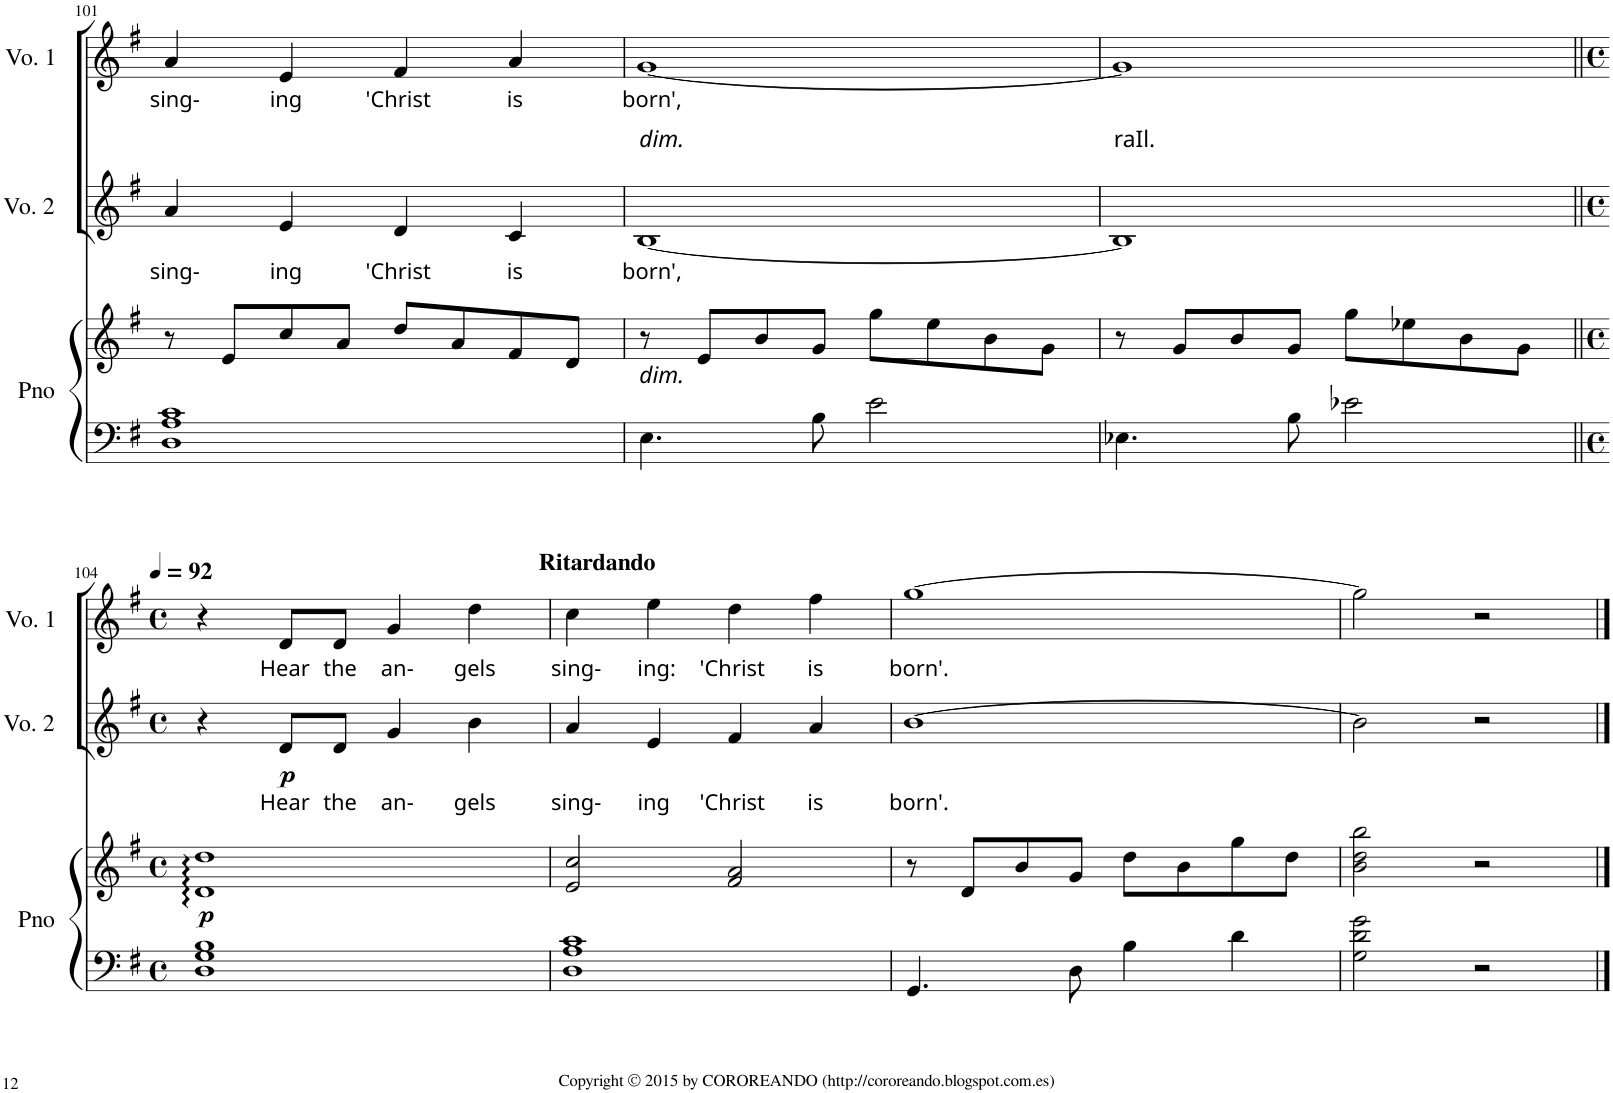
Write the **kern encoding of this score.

**kern	**kern	**dynam	**kern	**text	**dynam	**kern	**text
*part3	*part3	*part3	*part2	*part2	*part2	*part1	*part1
*staff4	*staff3	*staff3/4	*staff2	*staff2	*staff2	*staff1	*staff1
*I"Piano or Harp	*	*	*I"Voz 2	*	*	*I"Voz 1	*
*I'Pno	*	*	*I'Vo. 2	*	*	*I'Vo. 1	*
!!LO:PB:g=z
*clefF4	*clefG2	*	*clefG2	*	*	*clefG2	*
*k[f#]	*k[f#]	*	*k[f#]	*	*	*k[f#]	*
*G:	*G:	*	*G:	*	*	*G:	*
*M2/2	*M2/2	*	*M2/2	*	*	*M2/2	*
*met(c|)	*met(c|)	*	*met(c|)	*	*	*met(c|)	*
=101	=101	=101	=101	=101	=101	=101	=101
!	!	!	!	!LO:LY:b	!	!	!LO:LY:b
1D 1A 1c	8r	.	4a/	sing-	.	4a/	sing-
.	8e/L	.	.	.	.	.	.
!	!	!	!	!LO:LY:b	!	!	!LO:LY:b
.	8cc/	.	4e/	ing	.	4e/	ing
.	8a/J	.	.	.	.	.	.
!	!	!	!	!LO:LY:b	!	!	!LO:LY:b
.	8dd/L	.	4d/	'Christ	.	4f#/	'Christ
.	8a/	.	.	.	.	.	.
!	!	!	!	!LO:LY:b	!	!	!LO:LY:b
.	8f#/	.	4c/	is	.	4a/	is
.	8d/J	.	.	.	.	.	.
=102	=102	=102	=102	=102	=102	=102	=102
!	!	!	!LO:TX:a:i:t=dim.	!	!	!	!
!LO:TX:a:i:t=dim.	!	!	!	!	!	!	!
!	!	!	!	!LO:LY:b	!	!	!LO:LY:b
4.E\	8r	.	[1B	born',	.	[1g	born',
.	8e/L	.	.	.	.	.	.
.	8b/	.	.	.	.	.	.
8B\	8g/J	.	.	.	.	.	.
2e\	8gg\L	.	.	.	.	.	.
.	8ee\	.	.	.	.	.	.
.	8b\	.	.	.	.	.	.
.	8g\J	.	.	.	.	.	.
=103	=103	=103	=103	=103	=103	=103	=103
!	!	!	!LO:TX:a:t=raIl.	!	!	!	!
4.E-X\	8r	.	1B]	.	.	1g]	.
.	8g/L	.	.	.	.	.	.
.	8b/	.	.	.	.	.	.
8B\	8g/J	.	.	.	.	.	.
2e-X\	8gg\L	.	.	.	.	.	.
.	8ee-X\	.	.	.	.	.	.
.	8b\	.	.	.	.	.	.
.	8g\J	.	.	.	.	.	.
!!LO:LB:g=z
=104||	=104||	=104||	=104||	=104||	=104||	=104||	=104||
*M4/4	*M4/4	*	*M4/4	*	*	*M4/4	*
*met(c)	*met(c)	*	*met(c)	*	*	*met(c)	*
*	*	*	*	*	*	*MM92	*
*	*	*	*^	*	*	*	*
!	!	!LO:DY:b	!	!	!	!	!	!
1D 1G 1B	1d 1dd	p	4r	4ryy	.	.	4r	.
!	!	!	!	!	!LO:LY:b	!LO:DY:b	!	!LO:LY:b
.	.	.	8d/L	2.ryy	Hear	p	8d/L	Hear
!	!	!	!	!	!LO:LY:b	!	!	!LO:LY:b
.	.	.	8d/J	.	the	.	8d/J	the
!	!	!	!	!	!LO:LY:b	!	!	!LO:LY:b
.	.	.	4g/	.	an-	.	4g/	an-
!	!	!	!	!	!LO:LY:b	!	!	!LO:LY:b
.	.	.	4b\	.	gels	.	4dd\	gels
*	*	*	*v	*v	*	*	*	*
=105	=105	=105	=105	=105	=105	=105	=105
!	!	!	!	!	!	!LO:TX:a:B:t=Ritardando	!
!	!	!	!	!LO:LY:b	!	!	!LO:LY:b
1D 1A 1c	2e/ 2cc/	.	4a/	sing-	.	4cc\	sing-
!	!	!	!	!LO:LY:b	!	!	!LO:LY:b
.	.	.	4e/	ing	.	4ee\	ing:
!	!	!	!	!LO:LY:b	!	!	!LO:LY:b
.	2f#/ 2a/	.	4f#/	'Christ	.	4dd\	'Christ
!	!	!	!	!LO:LY:b	!	!	!LO:LY:b
.	.	.	4a/	is	.	4ff#\	is
=106	=106	=106	=106	=106	=106	=106	=106
!	!	!	!	!LO:LY:b	!	!	!LO:LY:b
4.GG/	8r	.	[1b	born'.	.	[1gg	born'.
.	8d/L	.	.	.	.	.	.
.	8b/	.	.	.	.	.	.
8D\	8g/J	.	.	.	.	.	.
4B\	8dd\L	.	.	.	.	.	.
.	8b\	.	.	.	.	.	.
4d\	8gg\	.	.	.	.	.	.
.	8dd\J	.	.	.	.	.	.
=107	=107	=107	=107	=107	=107	=107	=107
2G\ 2d\ 2g\	2b\ 2dd\ 2bb\	.	2b\]	.	.	2gg\]	.
2r	2r	.	2r	.	.	2r	.
==	==	==	==	==	==	==	==
*-	*-	*-	*-	*-	*-	*-	*-
